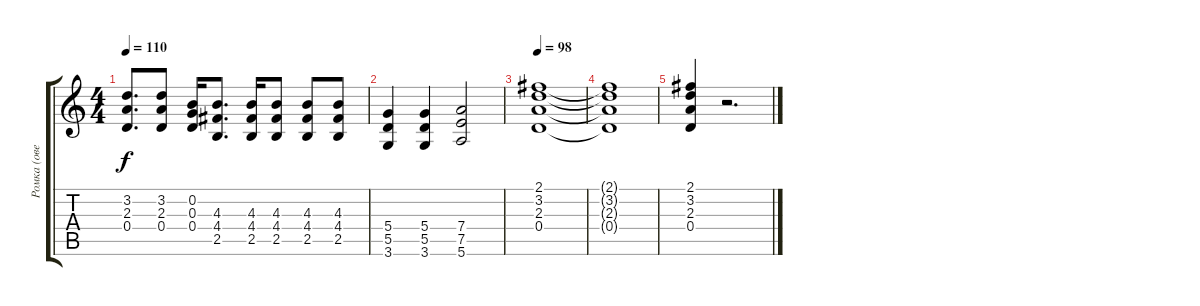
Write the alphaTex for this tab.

\track ("Ромка (овердрайв)" "Ромка (ове") {instrument overdrivenguitar}
\staff {score tabs}
\tuning (E4 B3 G3 D3 A2 E2) {hide}
\ts (4 4)
\tempo 110
\clef g2
\ks c
(3.2 2.3 0.4).8{d dy f} (3.2 2.3 0.4).8 (0.2 0.3 0.4).16 (4.3 4.4 2.5).8{d} (4.3 4.4 2.5).16 (4.3 4.4 2.5).8 (4.3 4.4 2.5).8 (4.3 4.4 2.5).8 |
(5.4 5.5 3.6).4 (5.4 5.5 3.6).4 (7.4 7.5 5.6).2 |
\tempo 98
(2.1 3.2 2.3 0.4).1 |
(2.1{t} 3.2{t} 2.3{t} 0.4{t}).1 |
(2.1 3.2 2.3 0.4).4 r.2{d}
